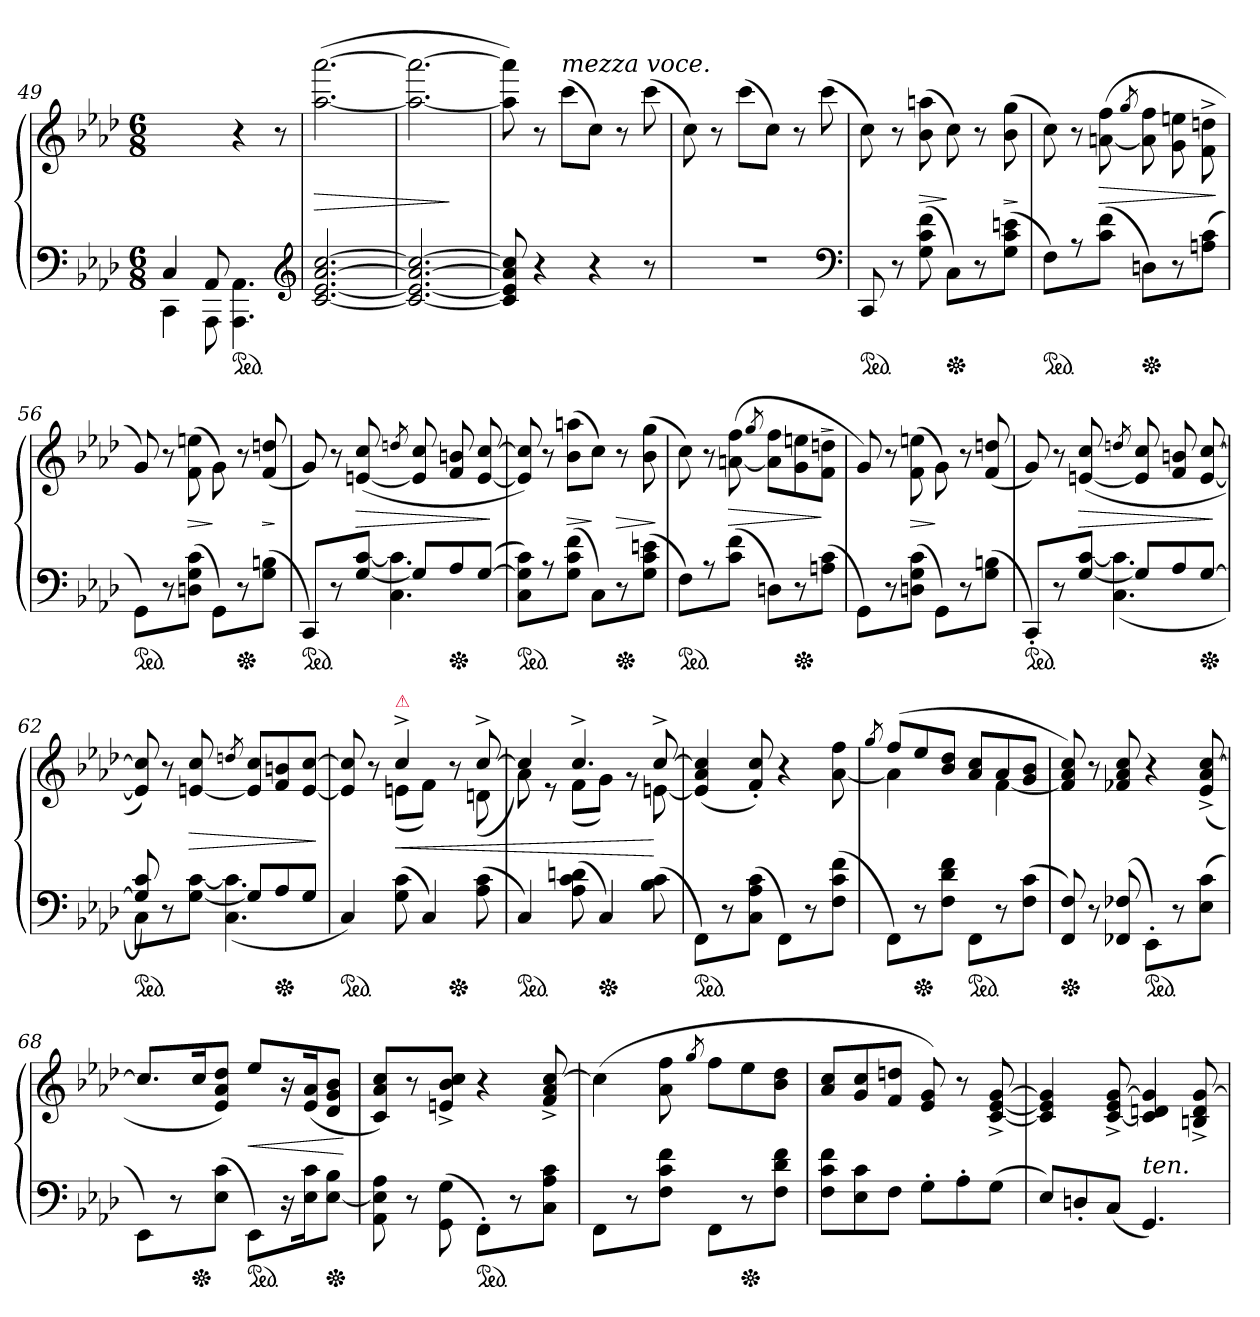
**kern	**kern	**dynam
*part1	*part1	*part1
*staff2	*staff1	*staff1/2
*clefF4	*clefG2	*
*k[b-e-a-d-]	*k[b-e-a-d-]	*
*M6/8	*M6/8	*
=49	=49	=49
*^	*	*
4C	4CC	4ryy	.
8AA-	8AAA-	8ryy	.
*ped	*	*	*
4.AAA-\ 4.AA-\	4.ryy	4r	.
.	.	8r	.
*v	*v	*	*
*clefG2	*	*
=50	=50	=50
[2.c [<2.e- [<2.a- [<2.cc	(>[>2.aa- [2.aaa-	>
=51	=51	=51
2.c_ 2.e-_ 2.a-_ 2.cc_	2.aa-_ 2.aaa-_	.
.	.	]
=52	=52	=52
8c] 8e-] 8a-] 8cc]	8aa-] 8aaa-])	.
4r	8r	.
!	!LO:TX:a:i:t=mezza voce.	!
.	(>8cccL	.
4r	8ccJ)	.
.	8r	.
8r	(>8ccc	.
=53	=53	=53
2.rdd	8cc)	.
.	8r	.
.	(>8cccL	.
.	8ccJ)	.
.	8r	.
.	(>8ccc	.
*clefF4	*	*
=54	=54	=54
*ped	*	*
8CC	8cc)	.
8r	8r	.
(>8G 8c 8f	(>8b- 8aan	>
*Xped	*	*
8CL)	8cc)	]
8r	8r	.
(>8G 8c 8enJ	(>8b- 8gg	>
.	.	]
=55	=55	=55
*ped	*	*
8FL)	8cc)	.
8r	8r	.
(>8c 8fJ	(>[8an 8ff	>
.	8qgg/	.
*Xped	*	*
8DnL)	8a] 8ff	.
8r	8g 8een	.
(>8An 8cJ	8f^>\ 8ddn^>\	.
.	.	]
=56	=56	=56
*ped	*	*
8GG\L)	8g/)	.
8r	8r	.
(>8Dn 8G 8cJ	(>8f\ 8een\	>
8GGL)	8g\)	]
*Xped	*	*
8r	8r	.
(>8G 8BnJ	(<8f/ 8ddn/	>
.	.	]
=57	=57	=57
*^	*	*
*ped	*	*	*
4.ryy	8CC/L)	8g/)	.
.	8r	8r	.
.	[>8G\ [8c\J	(>[8en/ 8cc/	>
.	.	8qddn	.
8GL]	4.C 4.c]	8e]/ 8cc/	.
*Xped	*	*	*
8A-	.	8f 8bn	.
(>[8GJ	.	[8e [8cc	.
*v	*v	*	*
.	.	]
=58	=58	=58
*ped	*	*
8C 8G] 8cL)	8en]/ 8cc]/)	.
8r	8r	.
(>8G 8c 8fJ	(>8b- 8aanL	>
8CL)	8ccJ)	]
*Xped	*	*
8r	8r	>
(>8G 8c 8enJ	(>8b- 8gg	.
.	.	]
=59	=59	=59
*ped	*	*
8FL)	8cc)	.
8r	8r	.
(>8c 8fJ	(>[8an 8ff	>
.	8qgg/	.
8DnL)	8a] 8ffL	.
*Xped	*	*
8r	8g 8een	.
!	!	!LO:HP:n=1:a
(>8An 8cJ	8f 8ddnJ	] >
.	.	]
=60	=60	=60
8GG\L)	8g/)	.
8r	8r	.
(>8Dn 8G 8cJ	(>8f\ 8een\	>
8GGL)	8g\)	]
8r	8r	.
(8G 8BnJ	(>8f/ 8ddn/	.
=61	=61	=61
*^	*	*
*ped	*	*	*
4.ryy	8CC'</L)	8g/)	.
.	8r	8r	.
.	[>8G\ [8c\J	(>[8en/ 8cc/	>
.	.	8qddn	.
8GL]	(>4.C 4.c]	8e]/ 8cc/	.
8A-	.	8f 8bn	.
*Xped	*	*	*
[8GJ	.	[8e [8cc	.
*v	*v	*	*
.	.	]
=62	=62	=62
*^	*	*
*ped	*	*	*
8G] 8c)	8CL	8en]/ 8cc]/)	.
8ryy	8r	8r	.
8ryy	[>8G [8cJ	[8e/ 8cc/	>
.	.	8qddn	.
8GL]	(>4.C 4.c]	8e]/ 8cc/L	.
*Xped	*	*	*
8A-	.	8f 8bn	.
8GJ	.	[8e [8ccJ	.
*v	*v	*	*
.	.	]
=63	=63	=63
*	*^	*
*ped	*	*	*
4C/)	8en]/ 8cc]/	4ryy	.
.	8r	.	.
!	!LO:TX:a:color=crimson:t=⚠	!	!
(>8G 8c	4cc^>	(>8eL	<
4C/)	.	8fJ)	.
*Xped	*	*	*
.	8r	8ryy	.
(>8A- 8c	[8cc^>	(<8dn	.
=64	=64	=64	=64
*ped	*	*	*
4C/)	4cc]	8a-)	.
.	.	8r	.
(>8A- 8c 8dn	4.cc^>	(>8fL	.
*Xped	*	*	*
4C/)	.	8gJ)	.
.	.	8rg	.
(>8B- 8c	[8cc^>	[8en	[
*	*v	*v	*
=65	=65	=65
*ped	*	*
8FF\L)	(<4en]/ 4a-/ 4cc]/	.
8r	.	.
(>8C 8A- 8cJ	8f'/ 8cc'/)	.
8FFL)	4r	.
8r	.	.
(>8F 8c 8fJ	[8a- 8ff	.
=66	=66	=66
.	8qgg/	.
*	*^	*
8FFL)	(>8ffL	4a-]	.
*Xped	*	*	*
8r	8ee-	.	.
8F 8d- 8fJ	8b- 8dd-J	4ryy	.
*ped	*	*	*
8FF\L	8a- 8ccL	.	.
8r	8a-	[4f	.
(>8F 8cJ	8g 8b-J	.	.
*	*v	*v	*
=67	=67	=67
*Xped	*	*
8FF/ 8F/)	8f]/ 8a-/ 8cc/)	.
8r	8r	.
(>8FF-X/ 8F-X/	8f-X/ 8a-/ 8cc/	.
*ped	*	*
8EE-'\L)	4r	.
8r	.	.
(>8E- 8cJ	(>8e-^/ 8a-^/ [8cc^/	.
=68	=68	=68
8EE-\L)	8.cc/L]	.
8r	.	.
*Xped	*	*
.	16ccK	.
(>8E- 8cJ	8e- 8a- 8dd-J)	.
*ped	*	*
8EE-L)	8ee-L	<
16r	16r	.
16E- 16cK	(>16e- 16a-K	.
*Xped	*	*
[8E- 8B-J	8d- 8g 8b-J	.
.	.	[
=69	=69	=69
8AA- 8E-] 8A-	8c 8a- 8ccL)	.
8r	8r	.
(8GG\ 8G\	8en^< 8b-^< 8cc^<J	.
*ped	*	*
8FF'\L)	4r	.
8r	.	.
8C 8A- 8cJ	8f^>/ 8a-^>/ [8cc^>/	.
=70	=70	=70
8FFL	(>4cc]	.
8r	.	.
8F 8c 8fJ	8a- 8ff	.
.	8qgg/	.
8FFL	8ffL	.
*Xped	*	*
8r	8ee-	.
8F 8d- 8fJ	8b- 8dd-J	.
=71	=71	=71
8F 8c 8fL	8a-/ 8cc/L	.
8E- 8c	8g 8cc	.
8FJ	8f 8ddnJ	.
8G'L	8e- 8g)	.
8A-'	8r	.
(>8GJ	[8c^> [8e-^> [8g^>	.
=72	=72	=72
8E-/L)	4c] 4e-] 4g]	.
8Dn'<	.	.
(<8CJ	[8c^> 8e-^> [8g^>	.
!LO:TX:a:i:t=ten.	!	!
4.GG)	4c] 4dn 4g]	.
.	8Bn^> 8d^> [8g^>	.
=	=	=
*-	*-	*-
